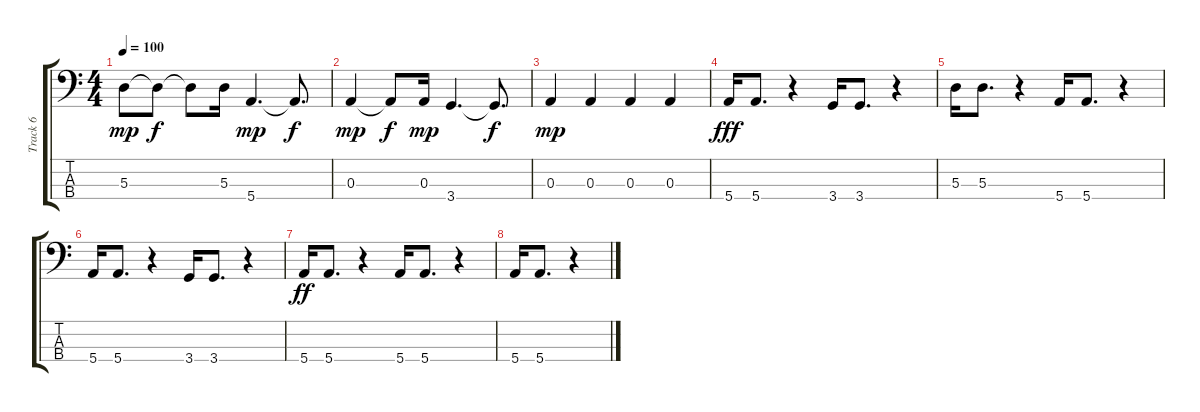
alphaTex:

\track ("Track 6" "Track 6") {instrument distortionguitar}
\staff {score tabs}
\tuning (G2 D2 A1 E1) {hide}
\ts (4 4)
\tempo 100
\clef f4
\ks c
5.3.8{dy mp} 5.3{t}.8{dy f} 5.3{t}.8 5.3.16 5.4.4{d dy mp} 5.4{t}.8{d dy f} |
0.3.4{dy mp} 0.3{t}.8{dy f} 0.3.16{dy mp} 3.4.4{d} 3.4{t}.8{d dy f} |
0.3.4{dy mp} 0.3.4 0.3.4 0.3.4 |
5.4.16{dy fff} 5.4.8{d} r.4 3.4.16 3.4.8{d} r.4 |
5.3.16 5.3.8{d} r.4 5.4.16 5.4.8{d} r.4 |
5.4.16 5.4.8{d} r.4 3.4.16 3.4.8{d} r.4 |
5.4.16{dy ff} 5.4.8{d} r.4 5.4.16 5.4.8{d} r.4 |
5.4.16 5.4.8{d} r.4
